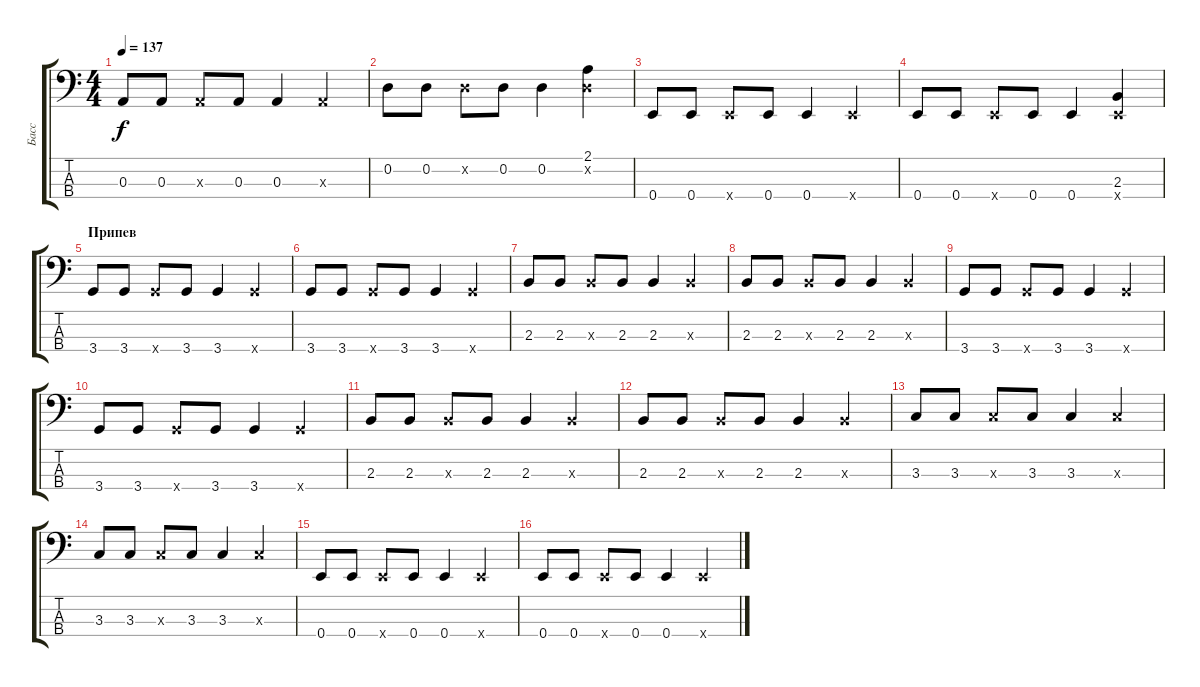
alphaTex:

\track ("Басс" "Басс") {instrument electricbassfinger}
\staff {score tabs}
\tuning (G2 D2 A1 E1) {hide}
\ts (4 4)
\tempo 137
\clef f4
\ks c
0.3.8{dy f} 0.3.8 0.3{x}.8 0.3.8 0.3.4 0.3{x}.4 |
0.2.8 0.2.8 0.2{x}.8 0.2.8 0.2.4 (2.1 0.2{x}).4 |
0.4.8 0.4.8 0.4{x}.8 0.4.8 0.4.4 0.4{x}.4 |
0.4.8 0.4.8 0.4{x}.8 0.4.8 0.4.4 (2.3 0.4{x}).4 |
\section ("" "Припев")
3.4.8 3.4.8 3.4{x}.8 3.4.8 3.4.4 3.4{x}.4 |
3.4.8 3.4.8 3.4{x}.8 3.4.8 3.4.4 3.4{x}.4 |
2.3.8 2.3.8 2.3{x}.8 2.3.8 2.3.4 2.3{x}.4 |
2.3.8 2.3.8 2.3{x}.8 2.3.8 2.3.4 2.3{x}.4 |
3.4.8 3.4.8 3.4{x}.8 3.4.8 3.4.4 3.4{x}.4 |
3.4.8 3.4.8 3.4{x}.8 3.4.8 3.4.4 3.4{x}.4 |
2.3.8 2.3.8 2.3{x}.8 2.3.8 2.3.4 2.3{x}.4 |
2.3.8 2.3.8 2.3{x}.8 2.3.8 2.3.4 2.3{x}.4 |
3.3.8 3.3.8 3.3{x}.8 3.3.8 3.3.4 3.3{x}.4 |
3.3.8 3.3.8 3.3{x}.8 3.3.8 3.3.4 3.3{x}.4 |
0.4.8 0.4.8 0.4{x}.8 0.4.8 0.4.4 0.4{x}.4 |
0.4.8 0.4.8 0.4{x}.8 0.4.8 0.4.4 0.4{x}.4
